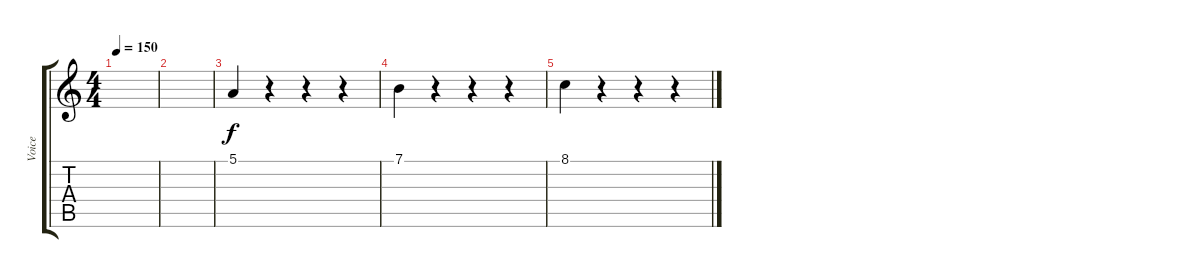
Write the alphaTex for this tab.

\track ("Voice" "Voice") {instrument tenorsax}
\staff {score tabs}
\tuning (E4 B3 G3 D3 A2 E2) {hide}
\ts (4 4)
\tempo 150
\clef g2
\ks c
|
|
5.1.4 r.4 r.4 r.4 |
7.1.4 r.4 r.4 r.4 |
8.1.4 r.4 r.4 r.4
